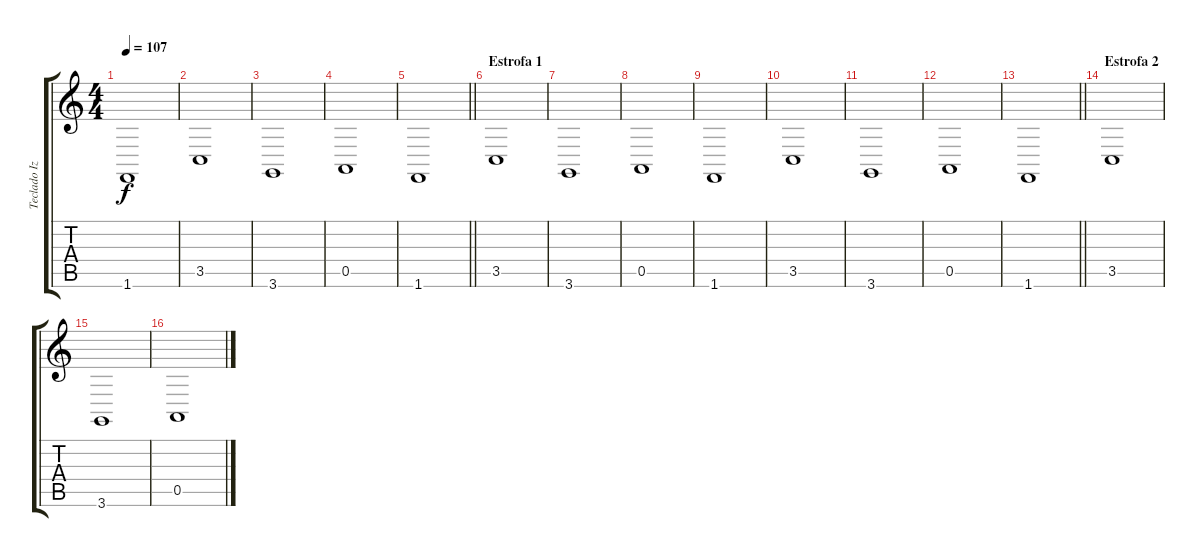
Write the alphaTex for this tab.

\track ("Teclado Izquierda" "Teclado Iz") {instrument pad2warm}
\staff {score tabs}
\tuning (E4 B3 G3 D3 A2 E2) {hide}
\ts (4 4)
\tempo 107
\clef g2
\ks c
1.6.1{dy f} |
3.5.1 |
3.6.1 |
0.5.1 |
\barLineRight lightlight
1.6.1 |
\section ("" "Estrofa 1")
3.5.1 |
3.6.1 |
0.5.1 |
1.6.1 |
3.5.1 |
3.6.1 |
0.5.1 |
\barLineRight lightlight
1.6.1 |
\section ("" "Estrofa 2")
3.5.1 |
3.6.1 |
0.5.1
